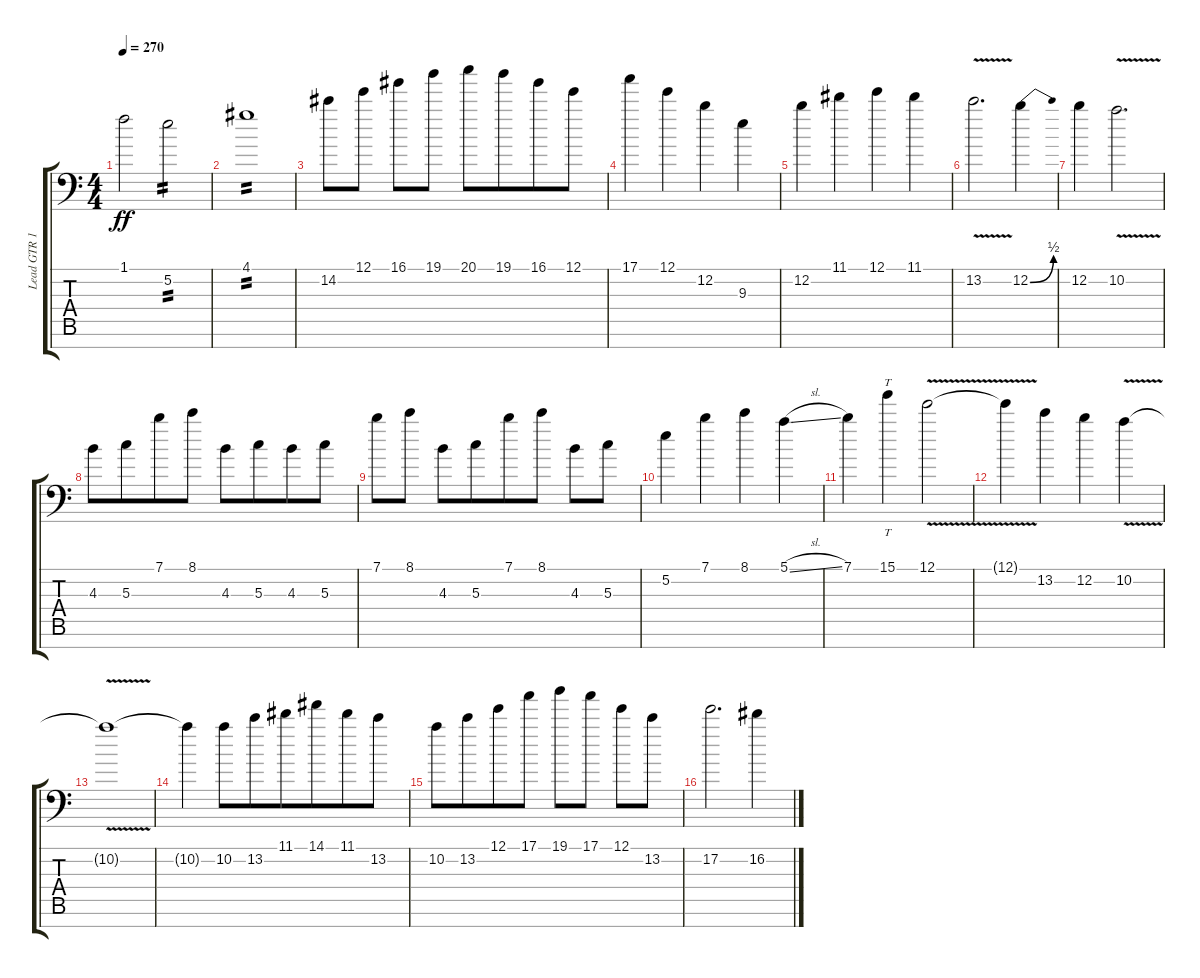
\track ("Lead GTR 1" "Lead GTR 1") {instrument overdrivenguitar}
\staff {score tabs}
\tuning (E4 B3 G3 D3 A2 E2 A1) {hide}
\ts (4 4)
\tempo 270
\clef f4
\ks c
1.1{t}.2{dy ff} 5.2.2{tp 2} |
4.1.1{tp 2} |
14.2.8 12.1.8 16.1.8 19.1.8 20.1.8 19.1.8{beam merge} 16.1.8{beam merge} 12.1.8 |
17.1.4 12.1.4{beam merge} 12.2.4{beam merge} 9.3.4 |
12.2.4 11.1.4 12.1.4{beam merge} 11.1.4 |
13.2{v}.2{d} 12.2{be (bend 0 0 60 2)}.4 |
12.2.4{beam merge} 10.2{v}.2{d} |
4.3.8{beam merge} 5.3.8{beam merge} 7.1.8 8.1.8 4.3.8 5.3.8{beam merge} 4.3.8 5.3.8 |
7.1.8{beam merge} 8.1.8 4.3.8{beam merge} 5.3.8{beam merge} 7.1.8 8.1.8 4.3.8{beam merge} 5.3.8 |
5.2.4 7.1.4 8.1.4{beam merge} 5.1{sl}.4 |
7.1.4 15.1.4{tt} 12.1{v}.2 |
12.1{t}.4 13.2.4 12.2.4 10.2{v}.4 |
10.2{t}.1 |
10.2{t}.4{beam merge} 10.2.8 13.2.8{beam merge} 11.1.8 14.1.8{beam merge} 11.1.8 13.2.8 |
10.2.8 13.2.8{beam merge} 12.1.8 17.1.8 19.1.8 17.1.8 12.1.8{beam merge} 13.2.8 |
17.2.2{d beam merge} 16.2.4
